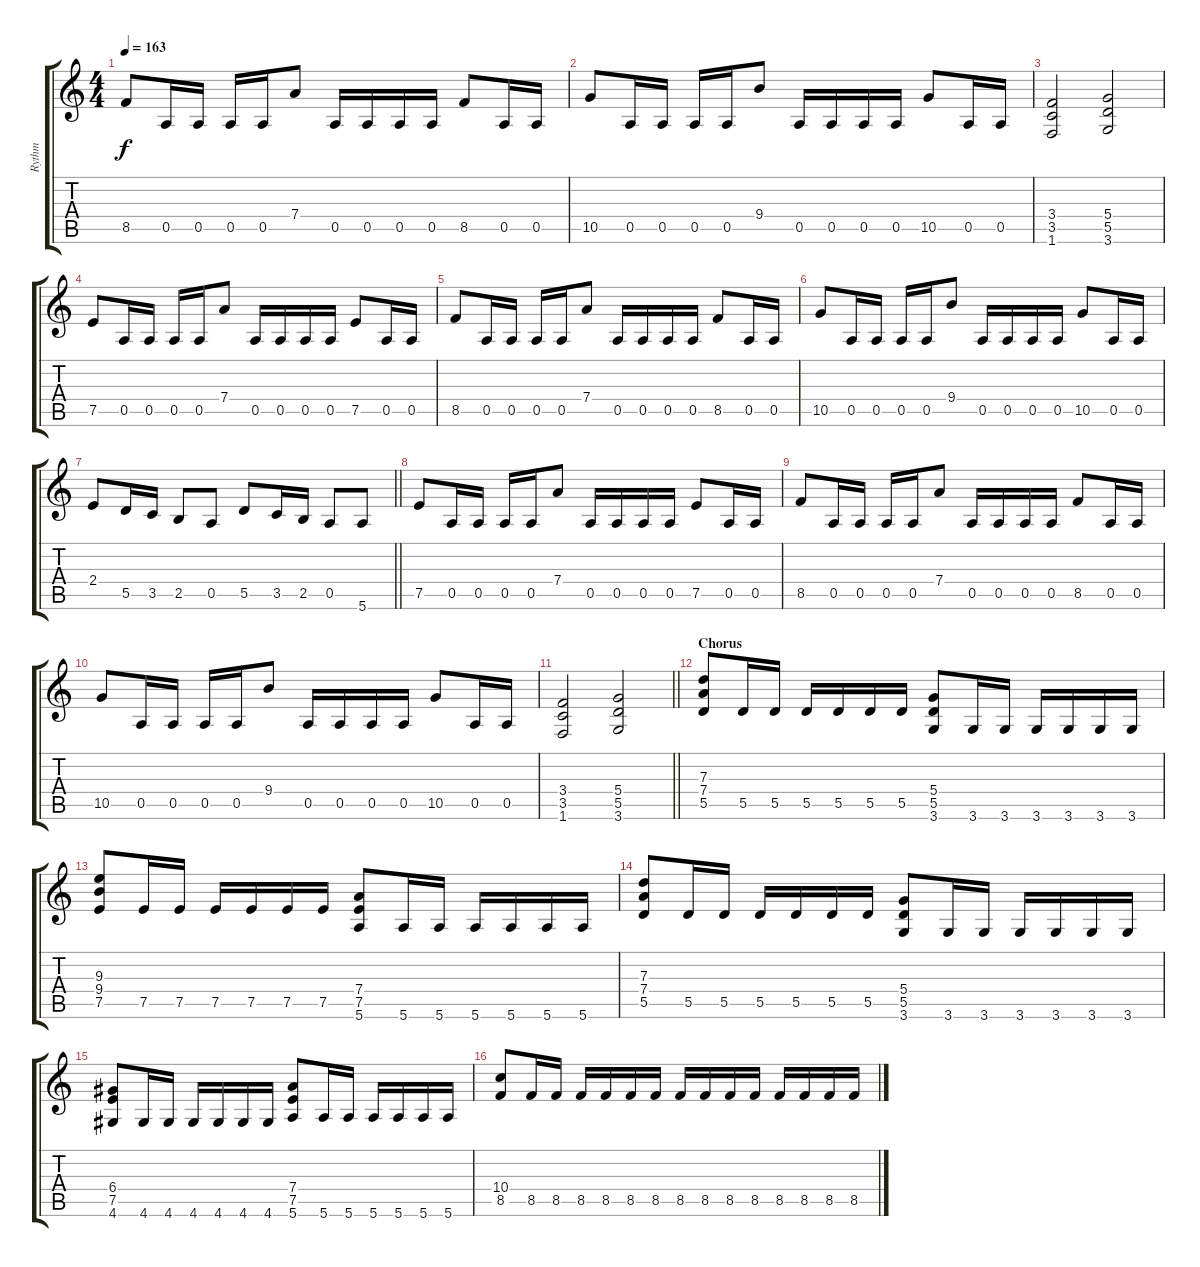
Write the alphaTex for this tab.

\track ("Rythm" "Rythm") {instrument distortionguitar}
\staff {score tabs}
\tuning (E4 B3 G3 D3 A2 E2) {hide}
\ts (4 4)
\tempo 163
\clef g2
\ks c
8.5.8{dy f} 0.5.16 0.5.16 0.5.16 0.5.16 7.4.8 0.5.16 0.5.16 0.5.16 0.5.16 8.5.8 0.5.16 0.5.16 |
10.5.8 0.5.16 0.5.16 0.5.16 0.5.16 9.4.8 0.5.16 0.5.16 0.5.16 0.5.16 10.5.8 0.5.16 0.5.16 |
(3.4 3.5 1.6).2 (5.4 5.5 3.6).2 |
7.5.8 0.5.16 0.5.16 0.5.16 0.5.16 7.4.8 0.5.16 0.5.16 0.5.16 0.5.16 7.5.8 0.5.16 0.5.16 |
8.5.8 0.5.16 0.5.16 0.5.16 0.5.16 7.4.8 0.5.16 0.5.16 0.5.16 0.5.16 8.5.8 0.5.16 0.5.16 |
10.5.8 0.5.16 0.5.16 0.5.16 0.5.16 9.4.8 0.5.16 0.5.16 0.5.16 0.5.16 10.5.8 0.5.16 0.5.16 |
\barLineRight lightlight
2.4.8 5.5.16 3.5.16 2.5.8 0.5.8 5.5.8 3.5.16 2.5.16 0.5.8 5.6.8 |
7.5.8 0.5.16 0.5.16 0.5.16 0.5.16 7.4.8 0.5.16 0.5.16 0.5.16 0.5.16 7.5.8 0.5.16 0.5.16 |
8.5.8 0.5.16 0.5.16 0.5.16 0.5.16 7.4.8 0.5.16 0.5.16 0.5.16 0.5.16 8.5.8 0.5.16 0.5.16 |
10.5.8 0.5.16 0.5.16 0.5.16 0.5.16 9.4.8 0.5.16 0.5.16 0.5.16 0.5.16 10.5.8 0.5.16 0.5.16 |
\barLineRight lightlight
(3.4 3.5 1.6).2 (5.4 5.5 3.6).2 |
\section ("" "Chorus")
(7.3 7.4 5.5).8 5.5.16 5.5.16 5.5.16 5.5.16 5.5.16 5.5.16 (5.4 5.5 3.6).8 3.6.16 3.6.16 3.6.16 3.6.16 3.6.16 3.6.16 |
(9.3 9.4 7.5).8 7.5.16 7.5.16 7.5.16 7.5.16 7.5.16 7.5.16 (7.4 7.5 5.6).8 5.6.16 5.6.16 5.6.16 5.6.16 5.6.16 5.6.16 |
(7.3 7.4 5.5).8 5.5.16 5.5.16 5.5.16 5.5.16 5.5.16 5.5.16 (5.4 5.5 3.6).8 3.6.16 3.6.16 3.6.16 3.6.16 3.6.16 3.6.16 |
(6.4 7.5 4.6).8 4.6.16 4.6.16 4.6.16 4.6.16 4.6.16 4.6.16 (7.4 7.5 5.6).8 5.6.16 5.6.16 5.6.16 5.6.16 5.6.16 5.6.16 |
(10.4 8.5).8 8.5.16 8.5.16 8.5.16 8.5.16 8.5.16 8.5.16 8.5.16 8.5.16 8.5.16 8.5.16 8.5.16 8.5.16 8.5.16 8.5.16
